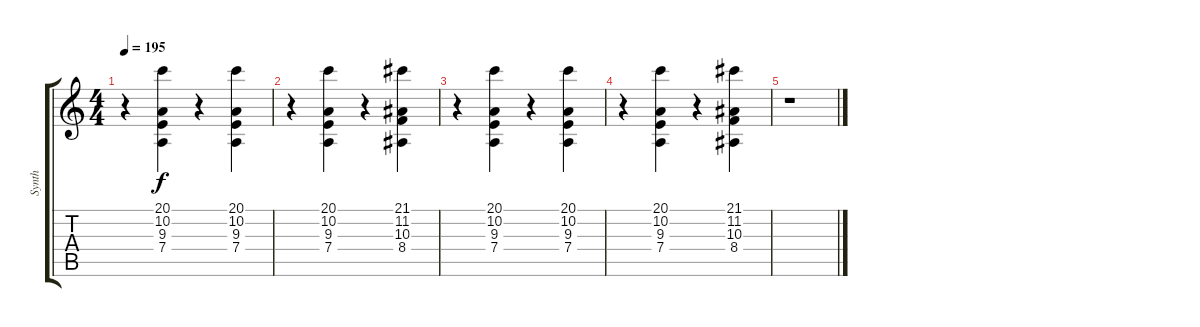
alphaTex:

\track ("Synth" "Synth") {instrument stringensemble1}
\staff {score tabs}
\tuning (E4 B3 G3 D3 A2 E2) {hide}
\ts (4 4)
\tempo 195
\clef g2
\ks c
r.4{dy f} (20.1 10.2 9.3 7.4).4 r.4 (20.1 10.2 9.3 7.4).4 |
r.4 (20.1 10.2 9.3 7.4).4 r.4 (21.1 11.2 10.3 8.4).4 |
r.4 (20.1 10.2 9.3 7.4).4 r.4 (20.1 10.2 9.3 7.4).4 |
r.4 (20.1 10.2 9.3 7.4).4 r.4 (21.1 11.2 10.3 8.4).4 |
r.1
